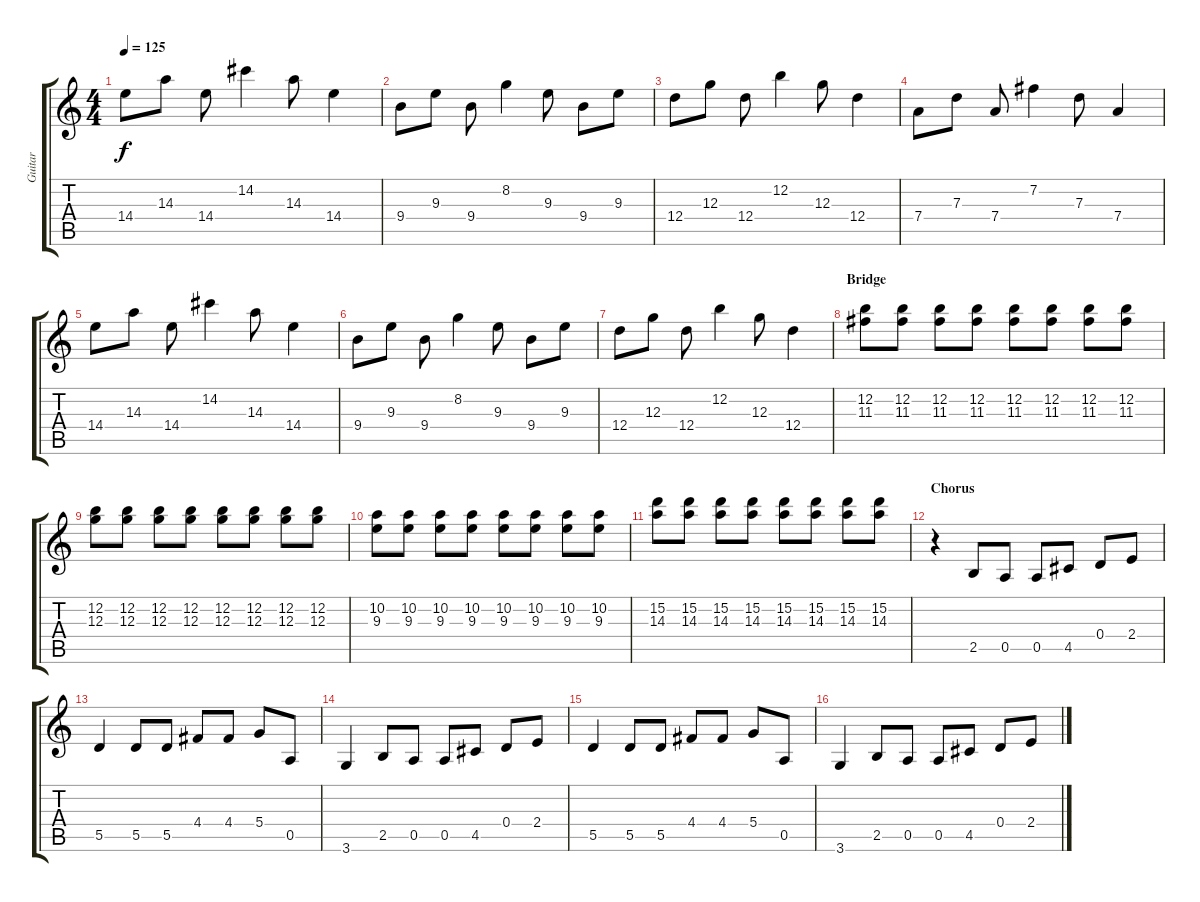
\track ("Guitar" "Guitar") {instrument electricguitarclean}
\staff {score tabs}
\tuning (E4 B3 G3 D3 A2 E2) {hide}
\ts (4 4)
\tempo 125
\clef g2
\ks c
14.4.8{dy f} 14.3.8 14.4.8 14.2.4 14.3.8 14.4.4 |
9.4.8 9.3.8 9.4.8 8.2.4 9.3.8 9.4.8 9.3.8 |
12.4.8 12.3.8 12.4.8 12.2.4 12.3.8 12.4.4 |
7.4.8 7.3.8 7.4.8 7.2.4 7.3.8 7.4.4 |
14.4.8 14.3.8 14.4.8 14.2.4 14.3.8 14.4.4 |
9.4.8 9.3.8 9.4.8 8.2.4 9.3.8 9.4.8 9.3.8 |
12.4.8 12.3.8 12.4.8 12.2.4 12.3.8 12.4.4 |
\section ("" "Bridge")
(12.2 11.3).8 (12.2 11.3).8 (12.2 11.3).8 (12.2 11.3).8 (12.2 11.3).8 (12.2 11.3).8 (12.2 11.3).8 (12.2 11.3).8 |
(12.2 12.3).8 (12.2 12.3).8 (12.2 12.3).8 (12.2 12.3).8 (12.2 12.3).8 (12.2 12.3).8 (12.2 12.3).8 (12.2 12.3).8 |
(10.2 9.3).8 (10.2 9.3).8 (10.2 9.3).8 (10.2 9.3).8 (10.2 9.3).8 (10.2 9.3).8 (10.2 9.3).8 (10.2 9.3).8 |
(15.2 14.3).8 (15.2 14.3).8 (15.2 14.3).8 (15.2 14.3).8 (15.2 14.3).8 (15.2 14.3).8 (15.2 14.3).8 (15.2 14.3).8 |
\section ("" "Chorus")
r.4 2.5.8 0.5.8 0.5.8 4.5.8 0.4.8 2.4.8 |
5.5.4 5.5.8 5.5.8 4.4.8 4.4.8 5.4.8 0.5.8 |
3.6.4 2.5.8 0.5.8 0.5.8 4.5.8 0.4.8 2.4.8 |
5.5.4 5.5.8 5.5.8 4.4.8 4.4.8 5.4.8 0.5.8 |
3.6.4 2.5.8 0.5.8 0.5.8 4.5.8 0.4.8 2.4.8
